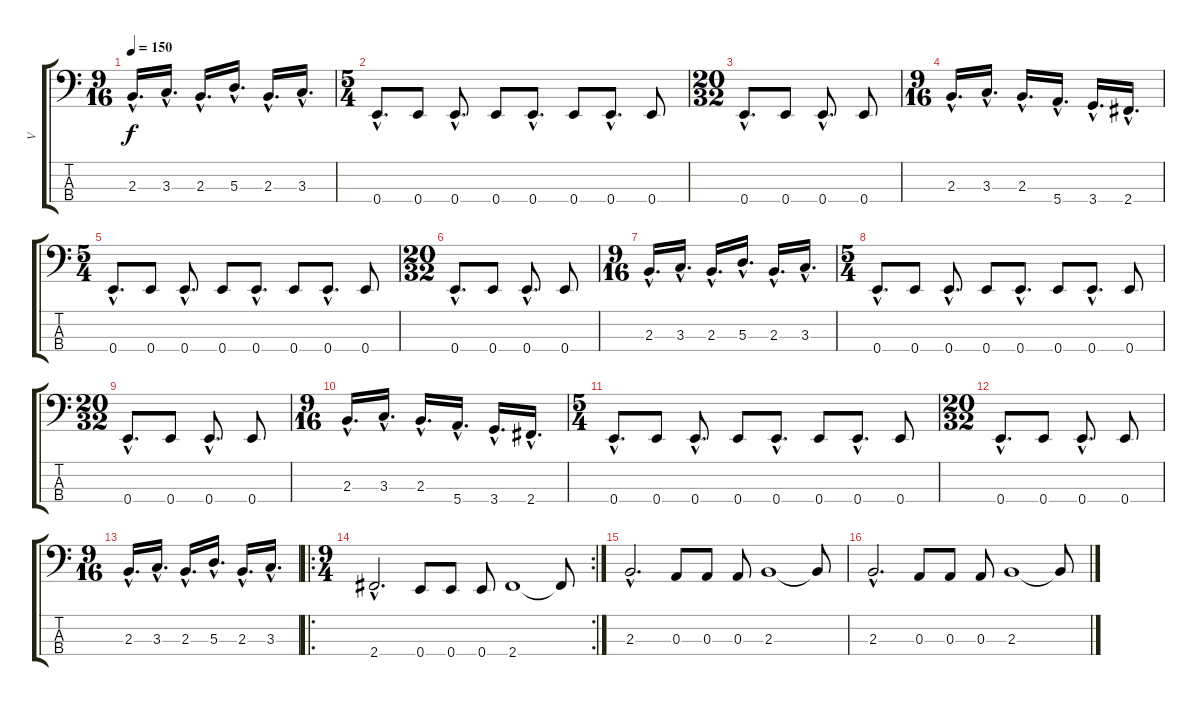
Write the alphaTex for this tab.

\track ("V" "V") {instrument electricbassfinger}
\staff {score tabs}
\tuning (G2 D2 A1 E1) {hide}
\ts (9 16)
\tempo 150
\clef f4
\ks c
2.3{hac}.16{d dy f} 3.3{hac}.16{d} 2.3{hac}.16{d} 5.3{hac}.16{d} 2.3{hac}.16{d} 3.3{hac}.16{d} |
\ts (5 4)
0.4{hac}.8{d} 0.4.8 0.4{hac}.8{d} 0.4.8 0.4{hac}.8{d} 0.4.8 0.4{hac}.8{d} 0.4.8 |
\ts (20 32)
0.4{hac}.8{d} 0.4.8 0.4{hac}.8{d} 0.4.8 |
\ts (9 16)
2.3{hac}.16{d} 3.3{hac}.16{d} 2.3{hac}.16{d} 5.4{hac}.16{d} 3.4{hac}.16{d} 2.4{hac}.16{d} |
\ts (5 4)
0.4{hac}.8{d} 0.4.8 0.4{hac}.8{d} 0.4.8 0.4{hac}.8{d} 0.4.8 0.4{hac}.8{d} 0.4.8 |
\ts (20 32)
0.4{hac}.8{d} 0.4.8 0.4{hac}.8{d} 0.4.8 |
\ts (9 16)
2.3{hac}.16{d} 3.3{hac}.16{d} 2.3{hac}.16{d} 5.3{hac}.16{d} 2.3{hac}.16{d} 3.3{hac}.16{d} |
\ts (5 4)
0.4{hac}.8{d} 0.4.8 0.4{hac}.8{d} 0.4.8 0.4{hac}.8{d} 0.4.8 0.4{hac}.8{d} 0.4.8 |
\ts (20 32)
0.4{hac}.8{d} 0.4.8 0.4{hac}.8{d} 0.4.8 |
\ts (9 16)
2.3{hac}.16{d} 3.3{hac}.16{d} 2.3{hac}.16{d} 5.4{hac}.16{d} 3.4{hac}.16{d} 2.4{hac}.16{d} |
\ts (5 4)
0.4{hac}.8{d} 0.4.8 0.4{hac}.8{d} 0.4.8 0.4{hac}.8{d} 0.4.8 0.4{hac}.8{d} 0.4.8 |
\ts (20 32)
0.4{hac}.8{d} 0.4.8 0.4{hac}.8{d} 0.4.8 |
\ts (9 16)
2.3{hac}.16{d} 3.3{hac}.16{d} 2.3{hac}.16{d} 5.3{hac}.16{d} 2.3{hac}.16{d} 3.3{hac}.16{d} |
\ro
\rc 2
\ts (9 4)
2.4{hac}.2{d} 0.4.8 0.4.8 0.4.8 2.4.1 2.4{t}.8 |
2.3{hac}.2{d} 0.3.8 0.3.8 0.3.8 2.3.1 2.3{t}.8 |
2.3{hac}.2{d} 0.3.8 0.3.8 0.3.8 2.3.1 2.3{t}.8
